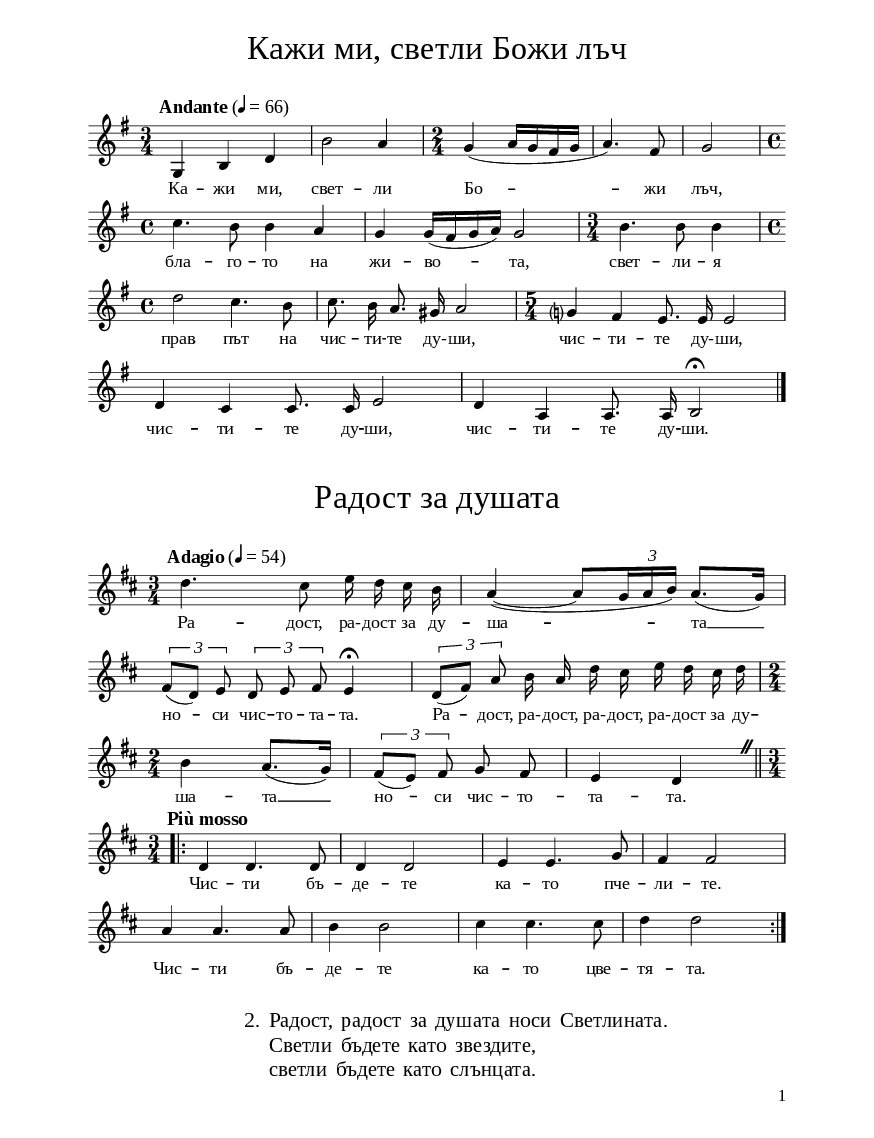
\version "2.24.2"

% include paper part and global functions
\include "include/globals.ily"

\bookpart {
  \label #'ref167_2
  \tocItem \markup "Кажи ми, светли Божи лъч"
  \paper {
    print-all-headers = ##t
    print-page-number = ##t
    print-first-page-number = ##t

    % put page numbers on the bottom
    oddHeaderMarkup = \markup ""
    evenHeaderMarkup = \markup ""
    oddFooterMarkup = \markup
    \fill-line {
      ""
      \if \should-print-page-number \fromproperty #'page:page-number-string
    }
    evenFooterMarkup = \markup
    \fill-line {
      \if \should-print-page-number \fromproperty #'page:page-number-string
      ""
    }

    left-margin = 1.5\cm
    right-margin = 1.5\cm
    top-margin = 1.6\cm
    bottom-margin = 1.2\cm
    ragged-bottom = ##t % do not spread the staves to fill the whole vertical space

    % change distance between staves
    system-system-spacing =
    #'((basic-distance . 8)
       (minimum-distance . 6)
       (padding . 1)
       (stretchability . 12))
  }
  \score {
    \include "include/score-layout.ily"

    \new Voice \absolute {
      \clef treble
      \key g \major
      \time 3/4
      \tempoFunc "Andante" 4 "66"
      \autoBeamOff
      g4  b4  d'4 | % 2
      b'2  a'4 | % 3
      \time 2/4  | % 3
      g'4 (  a'16 [  g'16  fis'16  g'16
      ] | % 4
      a'4. )  fis'8 | % 5
      g'2 \break | % 6
      \time 4/4  | % 6
      c''4.  b'8  b'4  a'4 | % 7
      g'4  g'16 ( [  fis'16  g'16  a'16
      ) ]  g'2 | % 8
      \time 3/4  | % 8
      b'4.  b'8  b'4 \break | % 9
      \time 4/4  | % 9
      d''2  c''4.  b'8 |
      c''8.  b'16  a'8.  gis'16
      a'2 | % 11
      \time 5/4  | % 11
      g'?4  fis'4  e'8.  e'16  e'2
      \break | % 12
      d'4  c'4  c'8.  c'16  e'2 | % 13
      d'4  a4  a8.  a16  b2 ^\fermata
      \bar "|."
    }

    \addlyrics {
      Ка -- жи ми, свет -- ли Бо --
      жи лъч, бла -- го -- то
      на жи -- во --   та, свет --
      ли -- я прав път на чис -- ти --
      те "ду-" -- ши, чис -- ти -- те "ду-" --
      ши, чис -- ти -- те ду -- ши, чис --
      ти -- те ду -- ши.}

      \header {
        title = \titleFunc "Кажи ми, светли Божи лъч" "Kaži mi, svetli Boži lăč"
      }

      \midi{}

    } % score

    \label #'ref155_1
    \tocItem \markup "Радост за душата"
    \score {
      \include "include/score-layout.ily"

      \new Voice \absolute {
        \clef treble
        \key d \major
        \time 3/4
        \tempoFunc "Adagio" 4 "54"
        \autoBeamOff
        d''4.  cis''8  e''16  d''16
        cis''16  b'16 | % 2
        a'4 ( ~  a'8 [ \once \omit TupletBracket
        \times 2/3  {
          g'16  a'16  b'16 ) ]
        }
        a'8. ( [  g'16 ) ] \break | % 3

        \times 2/3  {
          fis'8 ( [  d'8 ) ] e'8
        }

        \times 2/3  {
          d'8   e'8  fis'8
        }
        e'4 ^\fermata \noBreak | % 4

        \times 2/3  {
          d'8 ([  fis'8 ]) a'8
        }
        b'16  a'16  d''16  cis''16
        e''16  d''16  cis''16  d''16
        \break | % 5
        \time 2/4
        b'4  a'8. [(  g'16 )]
        \times 2/3  {
          fis'8 ( [  e'8 ) ] fis'8
        }
        % 6
        g'8  fis'8  e'4  d'4 \caesura \time 3/4 \break
        \bar ".|:-||"
        | % 7
        \tempo "Più mosso"
        d'4  d'4.  d'8 | % 8
        d'4  d'2 | % 9
        e'4  e'4.  g'8 |
        fis'4  fis'2 \break | % 11
        a'4  a'4.  a'8 | % 12
        b'4  b'2 | % 13
        cis''4  cis''4.  cis''8 | % 14
        d''4  d''2
        \bar ":|."

      }

      \addlyrics {
        Ра -- дост, "ра-" -- дост за ду -- ша
        --  та __  но -- си
        чис -- то -- та -- та. Ра -- дост,
        "ра-" -- дост, "ра-" -- дост, "ра-" -- дост
        за ду -- ша -- та __  но -- си
        чис -- то -- та -- та. Чис -- ти бъ --
        де -- те ка -- то пче -- ли -- те.
        Чис -- ти бъ -- де -- те ка -- то
        цве -- тя -- та.
      }

      \header {
        title = \titleFunc "Радост за душата" "Radost za dušata"
      }

      \midi{}

    } % score


    \markup \fontsize #bgCoupletFontSize {
      \hspace #15
      \override #`(baseline-skip . ,bgCoupletBaselineSkip) % affects space between column lines
      \column {
        \line {   2. Радост, радост за душата носи Светлината. }
        \line {   "   "  Светли бъдете като звездите,}
        \line {   "   "   светли бъдете като слънцата. }

      }

    } % markup
  } % bookpart

  % Più mosso
  %
